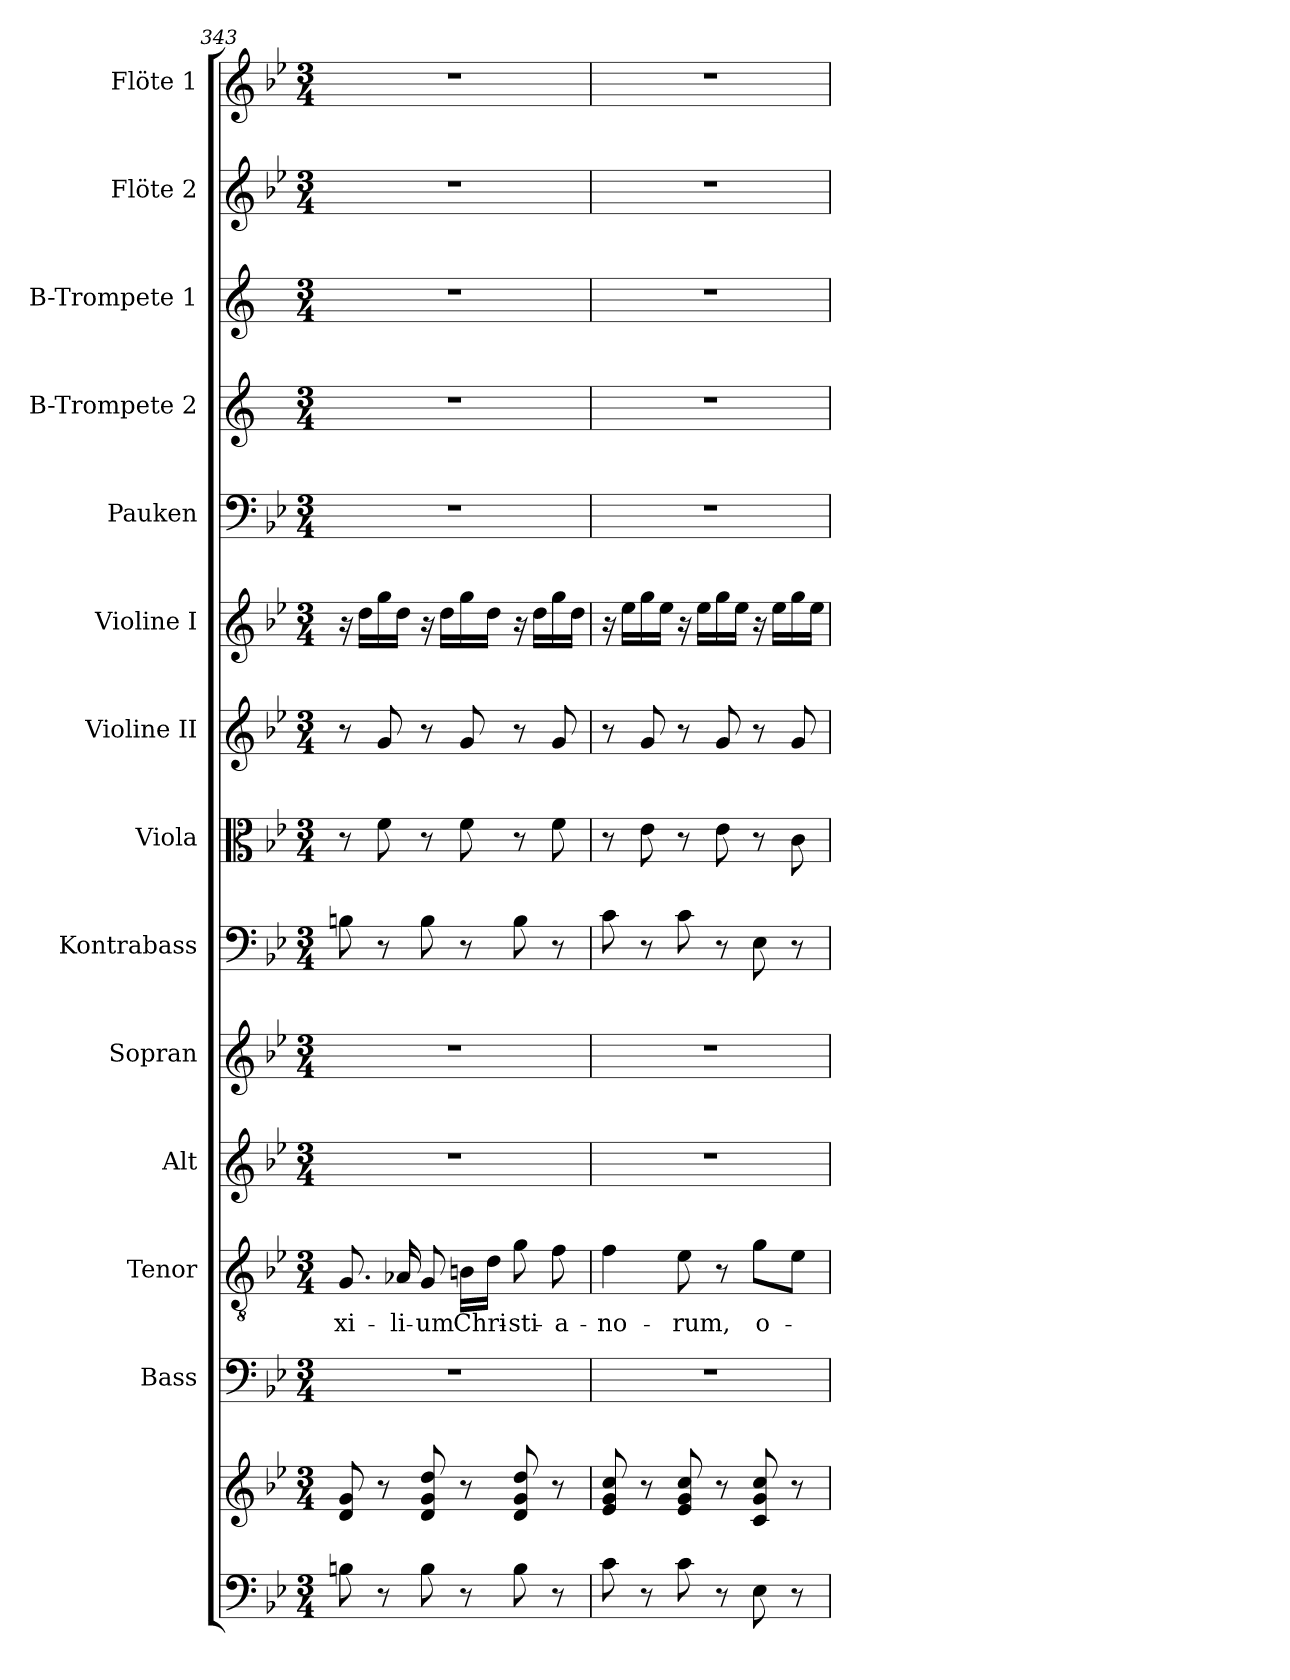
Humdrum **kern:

**kern	**kern	**kern	**kern	**text	**kern	**kern	**kern	**kern	**kern	**kern	**kern	**kern	**kern	**kern	**kern
*part14	*part14	*part13	*part12	*part12	*part11	*part10	*part9	*part8	*part7	*part6	*part5	*part4	*part3	*part2	*part1
*staff15	*staff14	*staff13	*staff12	*staff12	*staff11	*staff10	*staff9	*staff8	*staff7	*staff6	*staff5	*staff4	*staff3	*staff2	*staff1
*	*	*I"Bass	*I"Tenor	*	*I"Alt	*I"Sopran	*I"Kontrabass	*I"Viola	*I"Violine II	*I"Violine I	*I"Pauken	*I"B-Trompete 2	*I"B-Trompete 1	*I"Flöte 2	*I"Flöte 1
*	*	*I'B.	*I'T.	*	*I'A.	*I'S.	*I'Kb.	*I'Vla.	*I'Vl. II	*I'Vl. I	*I'Pk.	*I'B Trp. 2	*I'B Trp. 1	*I'Fl. 2	*I'Fl. 1
*clefF4	*clefG2	*clefF4	*clefGv2	*	*clefG2	*clefG2	*clefF4	*clefC3	*clefG2	*clefG2	*clefF4	*clefG2	*clefG2	*clefG2	*clefG2
*	*	*	*	*	*	*	*ITrd7c12	*	*	*	*	*ITrd1c2	*ITrd1c2	*	*
*k[b-e-]	*k[b-e-]	*k[b-e-]	*k[b-e-]	*	*k[b-e-]	*k[b-e-]	*k[b-e-]	*k[b-e-]	*k[b-e-]	*k[b-e-]	*k[b-e-]	*k[b-e-]	*k[b-e-]	*k[b-e-]	*k[b-e-]
*B-:	*B-:	*B-:	*B-:	*	*B-:	*B-:	*B-:	*B-:	*B-:	*B-:	*B-:	*B-:	*B-:	*B-:	*B-:
*M3/4	*M3/4	*M3/4	*M3/4	*	*M3/4	*M3/4	*M3/4	*M3/4	*M3/4	*M3/4	*M3/4	*M3/4	*M3/4	*M3/4	*M3/4
=343	=343	=343	=343	=343	=343	=343	=343	=343	=343	=343	=343	=343	=343	=343	=343
!	!	!	!	!LO:LY:b	!	!	!	!	!	!	!	!	!	!	!
8Bn\	8d/ 8g/	2.r	8.G/	-xi-	2.r	2.r	8BBn\	8r	8r	16r	2.r	2.r	2.r	2.r	2.r
.	.	.	.	.	.	.	.	.	.	16dd\LL	.	.	.	.	.
8r	8r	.	.	.	.	.	8r	8f\	8g/	16gg\	.	.	.	.	.
!	!	!	!	!LO:LY:b	!	!	!	!	!	!	!	!	!	!	!
.	.	.	16A-X/	-li-	.	.	.	.	.	16dd\JJ	.	.	.	.	.
!	!	!	!	!LO:LY:b	!	!	!	!	!	!	!	!	!	!	!
8B\	8d/ 8g/ 8dd/	.	8G/	-um	.	.	8BB\	8r	8r	16r	.	.	.	.	.
.	.	.	.	.	.	.	.	.	.	16dd\LL	.	.	.	.	.
!	!	!	!	!LO:LY:b	!	!	!	!	!	!	!	!	!	!	!
8r	8r	.	16Bn\LL	Chri-	.	.	8r	8f\	8g/	16gg\	.	.	.	.	.
.	.	.	16d\JJ	.	.	.	.	.	.	16dd\JJ	.	.	.	.	.
!	!	!	!	!LO:LY:b	!	!	!	!	!	!	!	!	!	!	!
8B\	8d/ 8g/ 8dd/	.	8g\	-sti-	.	.	8BB\	8r	8r	16r	.	.	.	.	.
.	.	.	.	.	.	.	.	.	.	16dd\LL	.	.	.	.	.
!	!	!	!	!LO:LY:b	!	!	!	!	!	!	!	!	!	!	!
8r	8r	.	8f\	-a-	.	.	8r	8f\	8g/	16gg\	.	.	.	.	.
.	.	.	.	.	.	.	.	.	.	16dd\JJ	.	.	.	.	.
=344	=344	=344	=344	=344	=344	=344	=344	=344	=344	=344	=344	=344	=344	=344	=344
!	!	!	!	!LO:LY:b	!	!	!	!	!	!	!	!	!	!	!
8c\	8e-/ 8g/ 8cc/	2.r	4f\	-no-	2.r	2.r	8C\	8r	8r	16r	2.r	2.r	2.r	2.r	2.r
.	.	.	.	.	.	.	.	.	.	16ee-\LL	.	.	.	.	.
8r	8r	.	.	.	.	.	8r	8e-\	8g/	16gg\	.	.	.	.	.
.	.	.	.	.	.	.	.	.	.	16ee-\JJ	.	.	.	.	.
!	!	!	!	!LO:LY:b	!	!	!	!	!	!	!	!	!	!	!
8c\	8e-/ 8g/ 8cc/	.	8e-\	-rum,	.	.	8C\	8r	8r	16r	.	.	.	.	.
.	.	.	.	.	.	.	.	.	.	16ee-\LL	.	.	.	.	.
8r	8r	.	8r	.	.	.	8r	8e-\	8g/	16gg\	.	.	.	.	.
.	.	.	.	.	.	.	.	.	.	16ee-\JJ	.	.	.	.	.
!	!	!	!	!LO:LY:b	!	!	!	!	!	!	!	!	!	!	!
8E-\	8c/ 8g/ 8cc/	.	8g\L	o-	.	.	8EE-\	8r	8r	16r	.	.	.	.	.
.	.	.	.	.	.	.	.	.	.	16ee-\LL	.	.	.	.	.
8r	8r	.	8e-\J	.	.	.	8r	8c\	8g/	16gg\	.	.	.	.	.
.	.	.	.	.	.	.	.	.	.	16ee-\JJ	.	.	.	.	.
=	=	=	=	=	=	=	=	=	=	=	=	=	=	=	=
*-	*-	*-	*-	*-	*-	*-	*-	*-	*-	*-	*-	*-	*-	*-	*-
